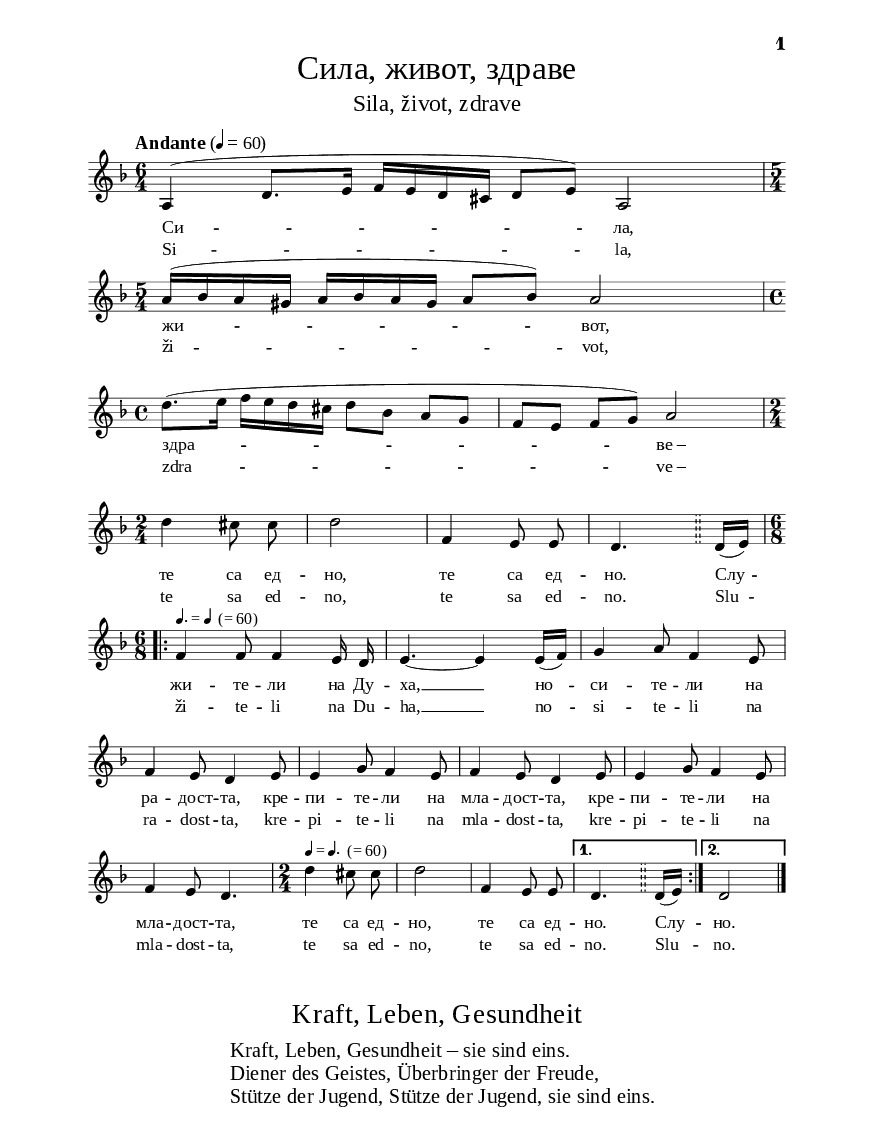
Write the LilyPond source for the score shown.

\version "2.24.4"

\include "include/globals.ily"

\bookpart {
  \label #'ref102
  \tocItem \markup "Сила, живот, здраве – Sila, život, zdrave"
  \include "include/bookpart-paper.ily"
  \score {
    \include "include/score-layout.ily"

    \new Voice \absolute {
      \clef treble
      \key d \minor
      \time 6/4
      \tempoFunc "Andante" 4 "60"

      \slurUp a4 ( d'8. e'16 f' e' d' cis' d'8 e' ) a2 \break

      \time 5/4  a'16 ( bes' a' gis' a' bes' a' gis' a'8 bes' ) a'2 \break |


      \time 4/4  d''8. ( e''16 f'' e'' d'' cis'' \autoBeamOff d''8 [bes'] a' [g']| f'8 [e'] f' [g'] ) a'2  | \break

      \slurNeutral \time 2/4 d''4  cis''8 \noBeam cis'' |  d''2  | f'4 e'8 e' | d'4. \bar "!!" d'16 [( e' )] | \break

      \time 6/8  \repeat volta 2 {
        | f'4^\markup {
          % make tempo notes
          \concat {
            \teeny \general-align #Y #DOWN \note {4.} #0.8
            \normal-text { " = " }
            \teeny \general-align #Y #DOWN \note {4} #0.8
            \normal-text { "  (= 60)" }
          }
        }


        f'8 f'4 e'16 \noBeam  d'  |e'4. ~ e'4 e'16 [( f' )] | g'4 a'8 f'4 e'8  | \break

        f'4 e'8 d'4 e'8 |   e'4 g'8 f'4 e'8 | f'4 e'8 d'4 e'8 |

        e'4 g'8 f'4 e'8 |  \break  f'4 e'8 d'4. | \time 2/4 d''4^\markup {
          % make tempo notes
          \concat {
            \teeny \general-align #Y #DOWN \note {4} #0.8
            \normal-text { " = " }
            \teeny \general-align #Y #DOWN \note {4.} #0.8
            \normal-text { "  (= 60)" }
          }
        }

        cis''8 \noBeam cis'' |

        d''2 | f'4 e'8 \noBeam e' |
      } \alternative { { d'4. \bar "!" \bar "!!" d'16 [( e'16 )] } { d'2 } } \bar "|."

    }

    \addlyrics {
      Си -- ла, жи
      -- вот, здра -- "ве –" те са ед -- но, те са ед --
      но. Слу -- жи -- те -- ли на Ду -- ха, __ но -- си
      -- те -- ли на ра -- дост -- та, кре -- пи -- те
      -- ли на мла -- дост -- та, кре -- пи -- те -- ли
      на мла -- дост -- та, те са ед -- но, те са ед
      -- но. Слу -- но.}
      \addlyrics {
        Si -- la, ži
        -- vot, zdra -- "ve –" te sa ed -- no, te sa ed --
        no. Slu -- ži -- te -- li na Du -- ha, __ no -- si
        -- te -- li na ra -- dost -- ta, kre -- pi -- te
        -- li na mla -- dost -- ta, kre -- pi -- te -- li
        na mla -- dost -- ta, te sa ed -- no, te sa ed
        -- no. Slu -- no.}

        \header {
          title = \titleFunc "Сила, живот, здраве" "Sila, život, zdrave"
        }

        \midi{}

      } % score

      \markup \vspace #2

      % include foreign translation(s) of the song
      \version "2.24.4"

\markup \fill-line { \fontsize #deTitleFontSize "Kraft, Leben, Gesundheit" }
\markup \null
\markup \null
\markup \abs-fontsize #10 {
      \fill-line {
  \override #`(baseline-skip . ,deCoupletBaselineSkip)

  \column { 
     
  \line { " "Kraft, Leben, Gesundheit – sie sind eins. }

  \line { " "Diener des Geistes, Überbringer der Freude, }

  \line { " "Stütze der Jugend, Stütze der Jugend, sie sind eins. }
     
  }  
       
    }
    
    
}


    } % bookpart
